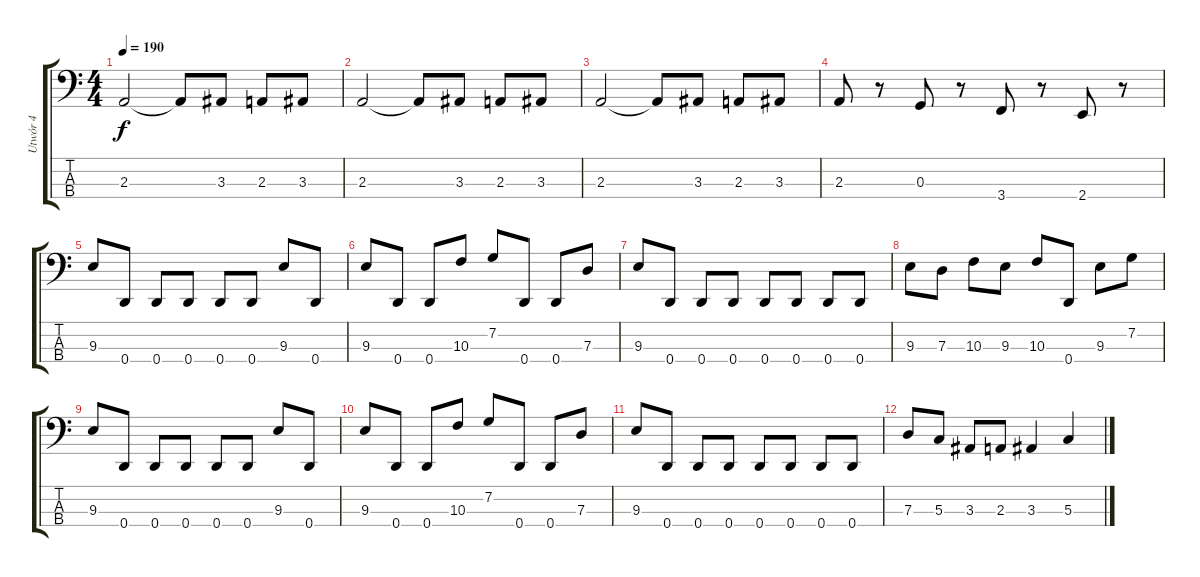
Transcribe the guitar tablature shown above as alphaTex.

\track ("Utwór 4" "Utwór 4") {instrument electricbassfinger}
\staff {score tabs}
\tuning (F2 C2 G1 D1) {hide}
\ts (4 4)
\tempo 190
\clef f4
\ks c
2.3.2{dy f} 2.3{t}.8 3.3.8 2.3.8 3.3.8 |
2.3.2 2.3{t}.8 3.3.8 2.3.8 3.3.8 |
2.3.2 2.3{t}.8 3.3.8 2.3.8 3.3.8 |
2.3.8 r.8 0.3.8 r.8 3.4.8 r.8 2.4.8 r.8 |
9.3.8 0.4.8 0.4.8 0.4.8 0.4.8 0.4.8 9.3.8 0.4.8 |
9.3.8 0.4.8 0.4.8 10.3.8 7.2.8 0.4.8 0.4.8 7.3.8 |
9.3.8 0.4.8 0.4.8 0.4.8 0.4.8 0.4.8 0.4.8 0.4.8 |
9.3.8 7.3.8 10.3.8 9.3.8 10.3.8 0.4.8 9.3.8 7.2.8 |
9.3.8 0.4.8 0.4.8 0.4.8 0.4.8 0.4.8 9.3.8 0.4.8 |
9.3.8 0.4.8 0.4.8 10.3.8 7.2.8 0.4.8 0.4.8 7.3.8 |
9.3.8 0.4.8 0.4.8 0.4.8 0.4.8 0.4.8 0.4.8 0.4.8 |
7.3.8 5.3.8 3.3.8 2.3.8 3.3.4 5.3.4
